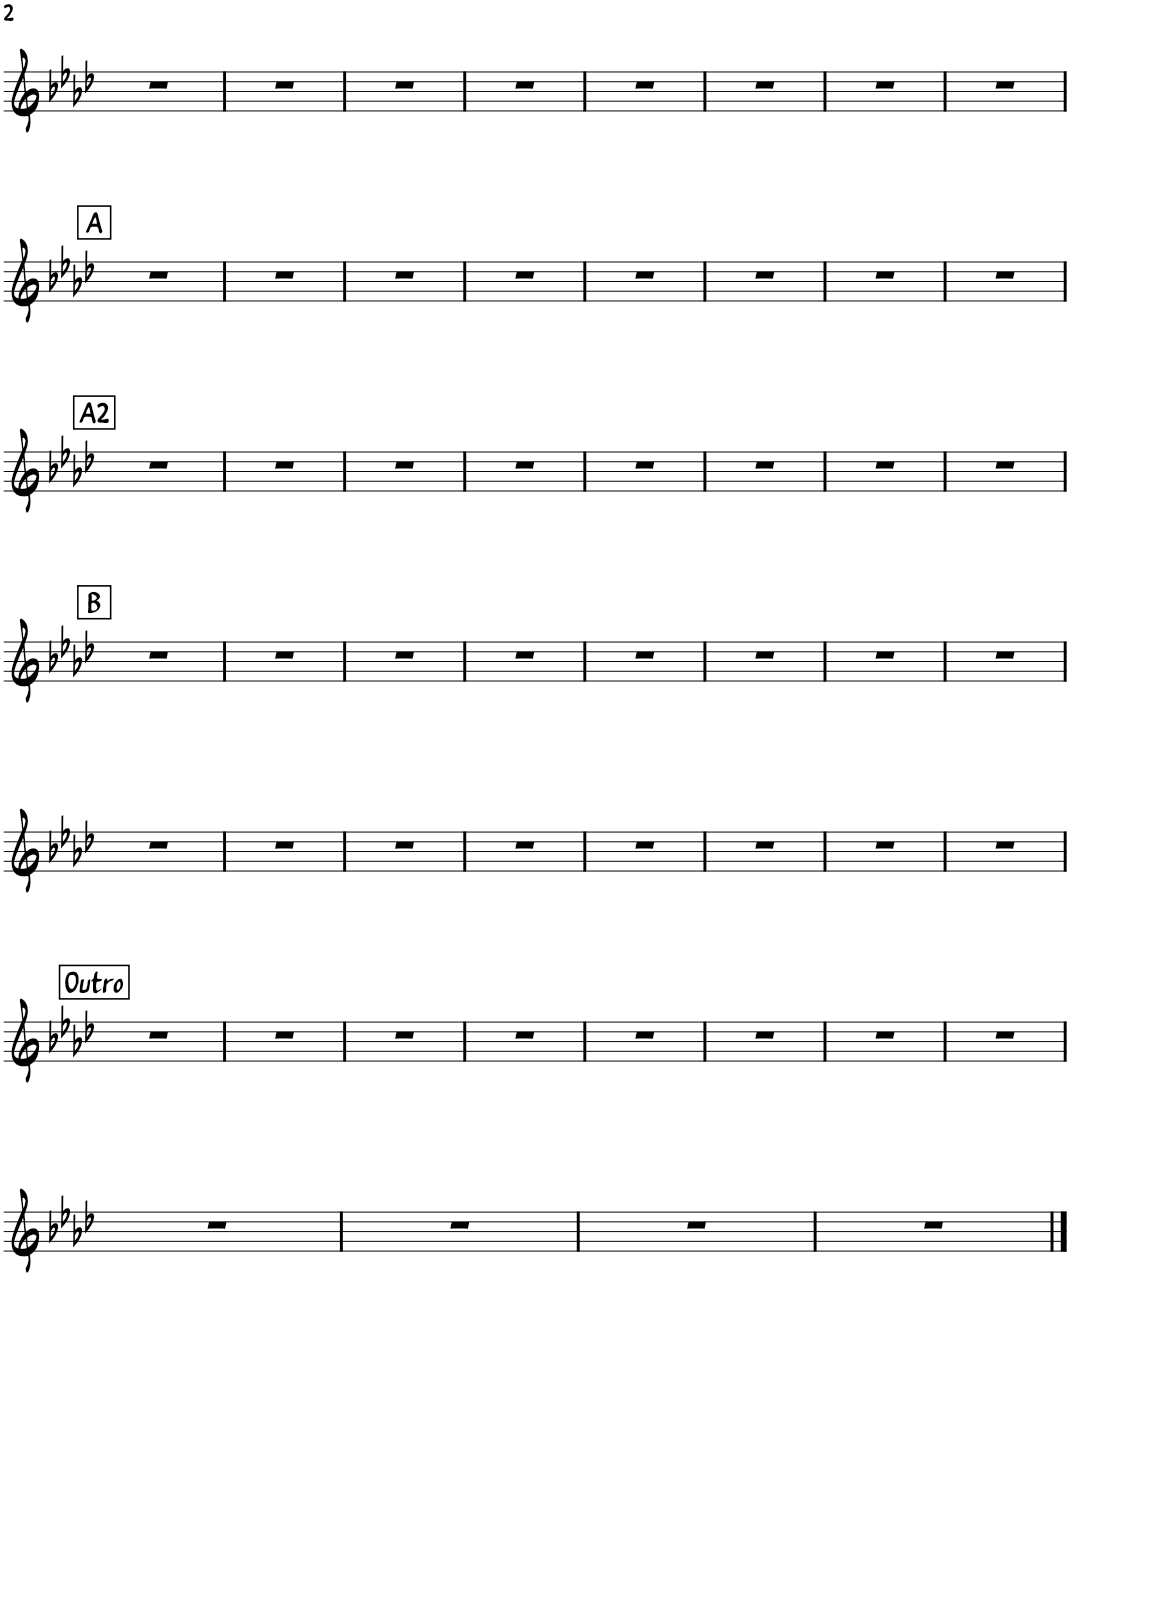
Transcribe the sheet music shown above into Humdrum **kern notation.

**kern	**kern	**harte	**kern
*part3	*part2	*part2	*part1
*staff3	*staff2	*	*staff1
*I"Electric Bass	*I"Electric Bass	*	*I"Bb Trumpet
*I'El. B.	*I'El. B.	*	*I'Bb Tpt.
!!LO:PB:g=z
*	*clefF4	*	*clefG2
*Trd7c12	*Trd7c12	*	*Trd1c2
*k[b-e-a-d-g-c-]	*k[b-e-a-d-g-c-]	*	*k[b-e-a-d-]
*M4/4	*M4/4	*	*M4/4
=58	=58	=58	=58
!	!	!LO:H:kt=m7b5	!
2FF	2FF	F:hdim7	1r
2C-	2C-	.	.
=59	=59	=59	=59
!	!	!LO:H:kt=7	!
2BB-	2BB-	Bb:7(b9)	1r
2AA-	2AA-	.	.
=60	=60	=60	=60
!	!	!LO:H:kt=min7	!
2E-	2E-	Eb:min7	1r
2AA-	2AA-	.	.
=61	=61	=61	=61
!	!	!LO:H:kt=min7	!
2D-	2D-	Db:min7	1r
2GG-	2GG-	.	.
=62	=62	=62	=62
!	!	!LO:H:kt=Maj7	!
2G-	2G-	Cb:maj7	1r
2E-	2E-	.	.
=63	=63	=63	=63
!	!	!LO:H:kt=m7b5	!
2F	2F	F:hdim7	1r
2B-	2B-	.	.
=64	=64	=64	=64
!	!	!LO:H:kt=min7	!
2e-	2e-	Eb:min7	1r
2E-	2E-	.	.
=65	=65	=65	=65
!	!	!LO:H:kt=Maj7	!
2E-	2E-	Gb:maj7/6	1r
2e-	2e-	.	.
!!LO:LB:g=z
!!LO:REH:place=s1:a:B:rj:fs=14:t=A
=66	=66	=66	=66
!	!LO:TX:b:t=A Part	!LO:H:kt=min7	!
1AA-	1AA-	Ab:min7	1r
=67	=67	=67	=67
!	!	!LO:H:kt=7	!
1d-	1d-	Db:7	1r
=68	=68	=68	=68
!	!	!LO:H:kt=Maj7	!
1G-	1G-	Gb:maj7	1r
=69	=69	=69	=69
!	!	!LO:H:kt=Maj7	!
1c-	1c-	Cb:maj7	1r
=70	=70	=70	=70
!	!	!LO:H:kt=m7b5	!
1FF	1FF	F:hdim7	1r
=71	=71	=71	=71
!	!	!LO:H:kt=7	!
1B-	1B-	Bb:7(b9)	1r
=72	=72	=72	=72
!	!	!LO:H:kt=min7	!
2.e-	2.e-	Eb:min7	1r
8r	8r	.	.
[8B-	[8B-	.	.
=73	=73	=73	=73
!	!	!LO:H:kt=min7	!
4B-]	4B-]	Eb:min7	1r
4r	4r	.	.
2BB-	2BB-	.	.
!!LO:LB:g=z
!!LO:REH:place=s1:a:B:rj:fs=14:t=A2
=74	=74	=74	=74
!	!	!LO:H:kt=min7	!
1AA-	1AA-	Ab:min7	1r
=75	=75	=75	=75
!	!	!LO:H:kt=7	!
1d-	1d-	Db:7	1r
=76	=76	=76	=76
!	!	!LO:H:kt=maj7	!
1G-	1G-	Gb:maj7	1r
=77	=77	=77	=77
!	!	!LO:H:kt=maj7	!
1c-	1c-	Cb:maj7	1r
=78	=78	=78	=78
!	!	!LO:H:kt=m7b5	!
1F	1F	F:hdim7	1r
=79	=79	=79	=79
!	!	!LO:H:kt=7	!
1B-	1B-	Bb:7(b9)	1r
=80	=80	=80	=80
!	!	!LO:H:kt=min7	!
1e-	1e-	Eb:min7	1r
=81	=81	=81	=81
2r	2r	.	1r
!	!	!LO:H:kt=min7	!
2BB-	2BB-	Eb:min7	.
!!LO:LB:g=z
!!LO:REH:place=s1:a:B:rj:fs=14:t=B
=82	=82	=82	=82
!	!LO:TX:b:t=B Part	!LO:H:kt=m7b5	!
1BB-	1BB-	F:hdim7/4	1r
=83	=83	=83	=83
!	!	!LO:H:kt=7	!
1B-	1B-	Bb:7(b9)	1r
=84	=84	=84	=84
!	!	!LO:H:kt=min7	!
1B-	1B-	Eb:min7/5	1r
=85	=85	=85	=85
!	!	!LO:H:kt=min7	!
1B-	1B-	Eb:min7/5	1r
=86	=86	=86	=86
!	!	!LO:H:kt=min7	!
1AA-	1AA-	Ab:min7	1r
=87	=87	=87	=87
!	!	!LO:H:kt=7	!
1d-	1d-	Db:7	1r
=88	=88	=88	=88
!	!	!LO:H:kt=Maj7	!
1G-	1G-	Gb:maj7	1r
=89	=89	=89	=89
!	!	!LO:H:kt=maj7	!
2c-	2c-	Cb:maj7	1r
2GG-	2GG-	.	.
!!LO:LB:g=z
=90	=90	=90	=90
!	!	!LO:H:kt=m7b5	!
1FF	1FF	F:hdim7	1r
=91	=91	=91	=91
!	!	!LO:H:kt=7	!
1B-	1B-	Bb:7(b9)	1r
=92	=92	=92	=92
!	!	!LO:H:kt=min7	!
2e-	2e-	Eb:min7	1r
2A-	2A-	.	.
=93	=93	=93	=93
!	!	!LO:H:kt=min7	!
2d-	2d-	Db:min7	1r
2G-	2G-	.	.
=94	=94	=94	=94
!	!	!LO:H:kt=Maj7	!
1C-	1C-	Cb:maj7	1r
=95	=95	=95	=95
!	!	!LO:H:kt=m7b5	!
2FF	2FF	F:hdim7	1r
2B-	2B-	.	.
=96	=96	=96	=96
!	!	!LO:H:kt=min7	!
2e-	2e-	Eb:min7	1r
2E-	2E-	.	.
=97	=97	=97	=97
!	!	!LO:H:kt=Maj7	!
4.E-'	4.E-'	Gb:maj7/6	1r
8E-	8E-	.	.
2E-	2E-	.	.
!!LO:LB:g=z
!!LO:REH:place=s1:a:B:rj:fs=14:t=Outro
=98	=98	=98	=98
!	!LO:TX:b:t=Outro	!LO:H:kt=min7	!
2A-	2A-	Eb:min7	1r
2E-	2E-	.	.
=99	=99	=99	=99
2D-	2D-	.	1r
2F	2F	.	.
=100	=100	=100	=100
2G-	2G-	.	1r
2D-	2D-	.	.
=101	=101	=101	=101
2C-	2C-	.	1r
2G-	2G-	.	.
=102	=102	=102	=102
2F	2F	.	1r
2c-	2c-	.	.
=103	=103	=103	=103
2B-	2B-	.	1r
2A-	2A-	.	.
=104	=104	=104	=104
2BB-	2BB-	.	1r
4.Dn	4.Dn	.	.
[8E-	[8E-	.	.
=105	=105	=105	=105
2E-]	2E-]	.	1r
!	!	!LO:H:kt=min7	!
[2E-	[2E-	Eb:min7	.
!!LO:LB:g=z
=106	=106	=106	=106
1E-_	1E-_	.	1r
=107	=107	=107	=107
1E-_	1E-_	.	1r
=108	=108	=108	=108
1E-_	1E-_	.	1r
=109	=109	=109	=109
1E-]	1E-]	.	1r
==	==	==	==
*-	*-	*-	*-
